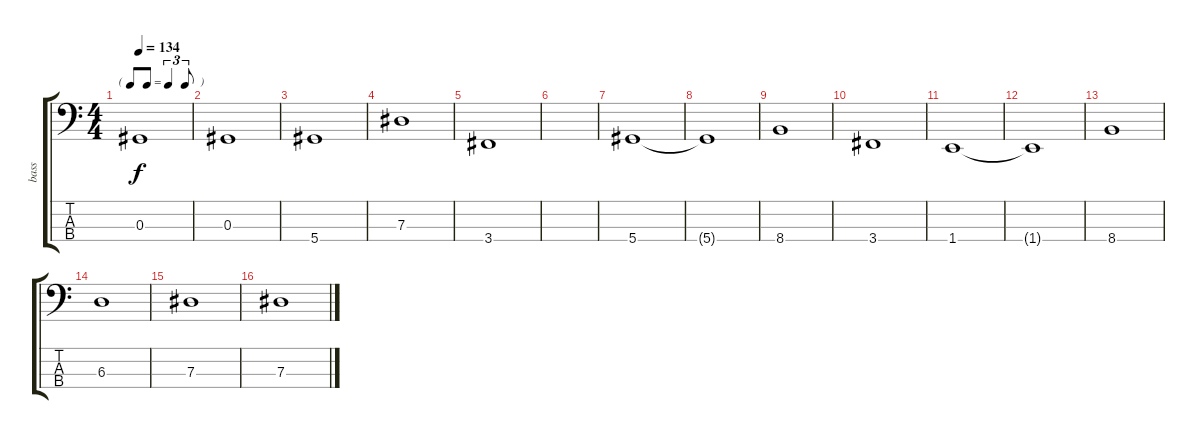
\track ("bass" "bass") {instrument synthbass2}
\staff {score tabs}
\tuning (Gb2 Db2 Ab1 Eb1) {hide}
\ts (4 4)
\tf triplet8th
\tempo 134
\clef f4
\ks c
0.3.1{dy f} |
0.3.1 |
5.4.1 |
7.3.1 |
3.4.1 |
|
5.4.1 |
5.4{t}.1 |
8.4.1 |
3.4.1 |
1.4.1 |
1.4{t}.1 |
8.4.1 |
6.3.1 |
7.3.1 |
7.3.1
